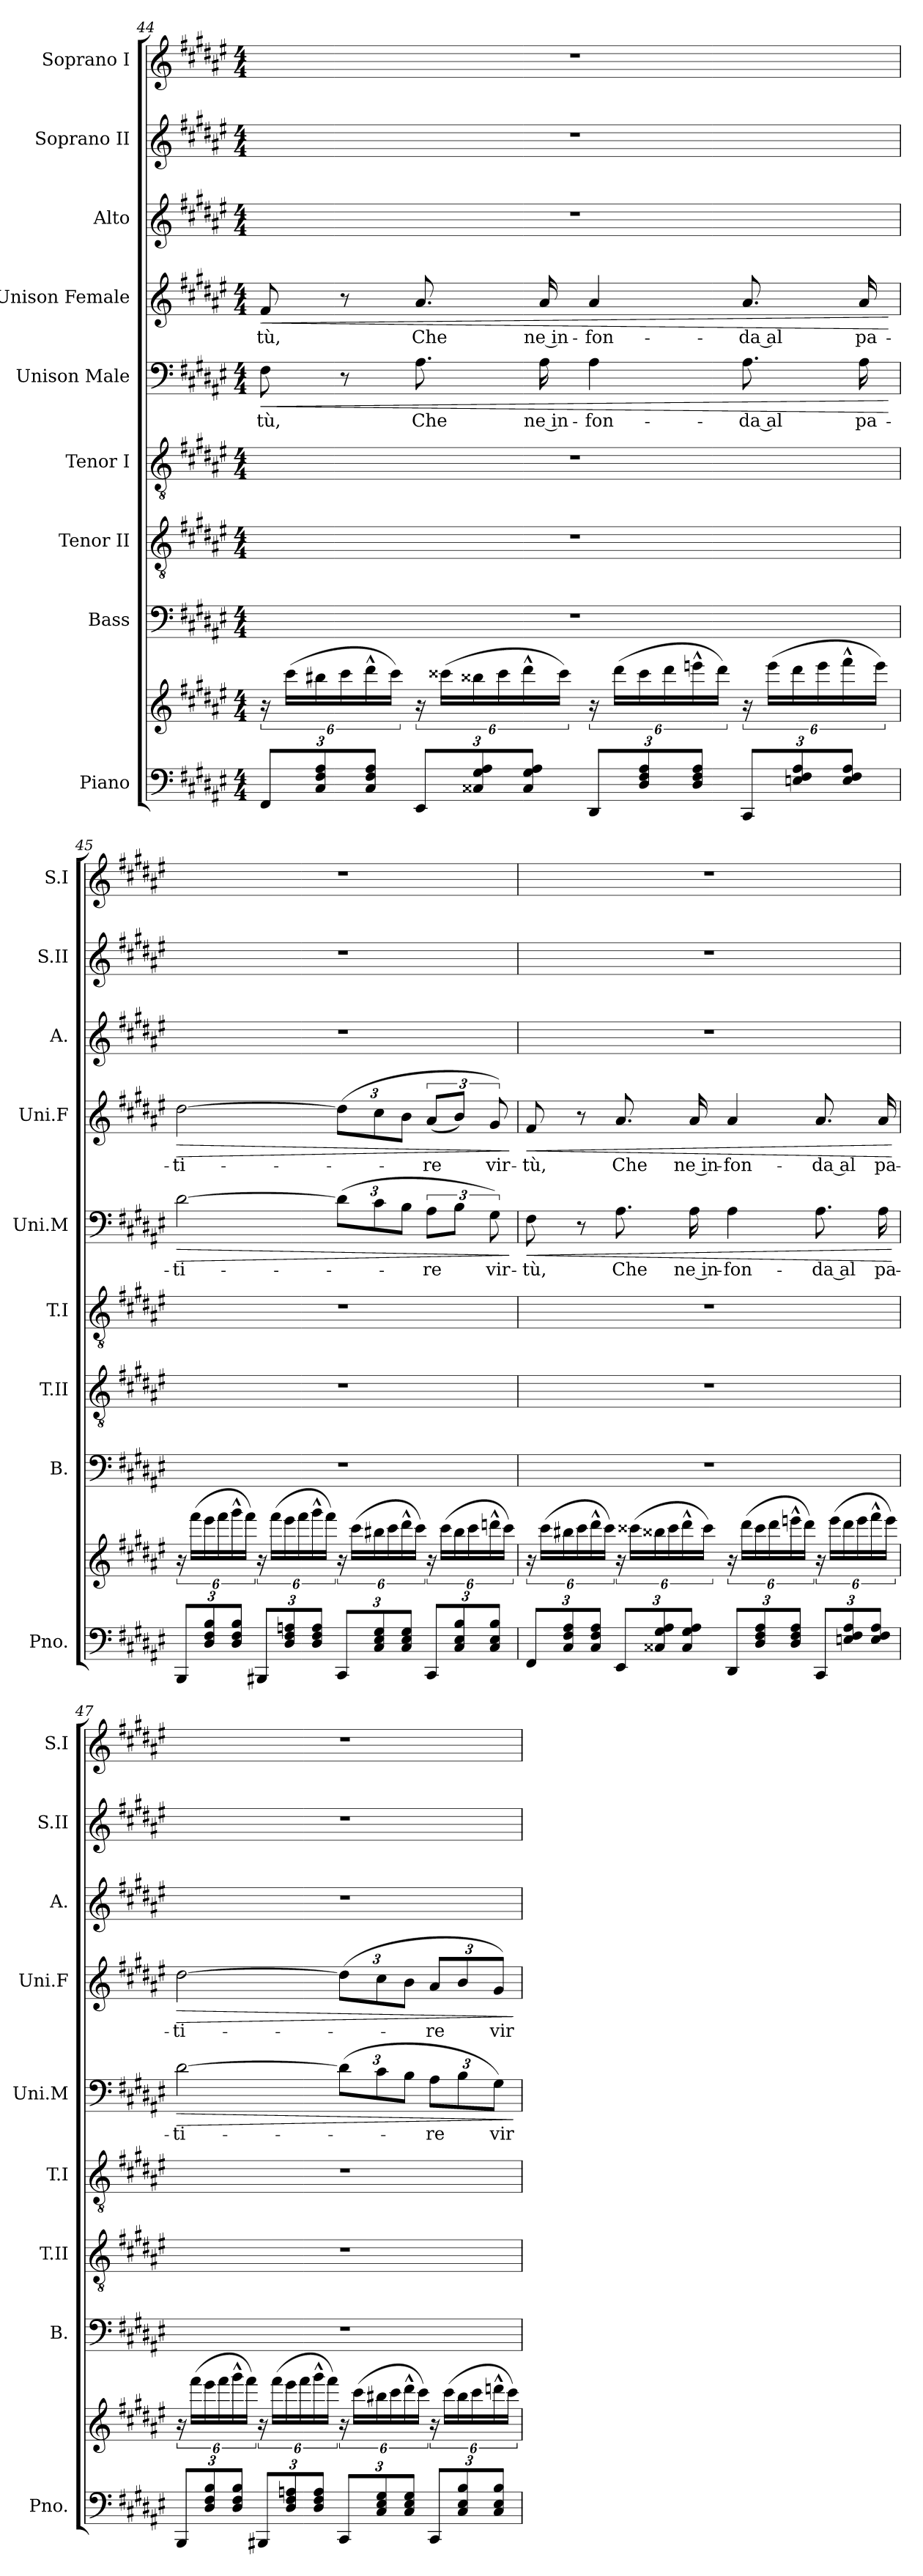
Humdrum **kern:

**kern	**kern	**kern	**kern	**kern	**kern	**text	**dynam	**kern	**text	**dynam	**kern	**kern	**kern
*part9	*part9	*part8	*part7	*part6	*part5	*part5	*part5	*part4	*part4	*part4	*part3	*part2	*part1
*staff10	*staff9	*staff8	*staff7	*staff6	*staff5	*staff5	*staff5	*staff4	*staff4	*staff4	*staff3	*staff2	*staff1
*I"Piano	*	*I"Bass	*I"Tenor II	*I"Tenor I	*I"Unison Male	*	*	*I"Unison Female	*	*	*I"Alto	*I"Soprano II	*I"Soprano I
*I'Pno.	*	*I'B.	*I'T.II	*I'T.I	*I'Uni.M	*	*	*I'Uni.F	*	*	*I'A.	*I'S.II	*I'S.I
!!LO:LB:g=z
*clefF4	*clefG2	*clefF4	*clefGv2	*clefGv2	*clefF4	*	*	*clefG2	*	*	*clefG2	*clefG2	*clefG2
*k[f#c#g#d#a#e#]	*k[f#c#g#d#a#e#]	*k[f#c#g#d#a#e#]	*k[f#c#g#d#a#e#]	*k[f#c#g#d#a#e#]	*k[f#c#g#d#a#e#]	*	*	*k[f#c#g#d#a#e#]	*	*	*k[f#c#g#d#a#e#]	*k[f#c#g#d#a#e#]	*k[f#c#g#d#a#e#]
*M4/4	*M4/4	*M4/4	*M4/4	*M4/4	*M4/4	*	*	*M4/4	*	*	*M4/4	*M4/4	*M4/4
*Xbrackettup	*	*	*	*	*	*	*	*	*	*	*	*	*
=44	=44	=44	=44	=44	=44	=44	=44	=44	=44	=44	=44	=44	=44
!	!	!	!	!	!	!	!LO:HP:b	!	!	!LO:HP:b	!	!	!
12FF#/L	24r	1r	1r	1r	8F#\	-tù,	<	8f#/	-tù,	<	1r	1r	1r
.	(24ccc#\LL	.	.	.	.	.	.	.	.	.	.	.	.
12C#/ 12F#/ 12A#/	24bb#X\	.	.	.	.	.	.	.	.	.	.	.	.
.	24ccc#\	.	.	.	8r	.	.	8r	.	.	.	.	.
12C#/ 12F#/ 12A#/J	24ddd#^^\	.	.	.	.	.	.	.	.	.	.	.	.
.	24ccc#\JJ)	.	.	.	.	.	.	.	.	.	.	.	.
12EE#/L	24r	.	.	.	8.A#\	Che	.	8.a#/	Che	.	.	.	.
.	(24ccc##X\LL	.	.	.	.	.	.	.	.	.	.	.	.
12C##X/ 12G#/ 12A#/	24bb##X\	.	.	.	.	.	.	.	.	.	.	.	.
.	24ccc##\	.	.	.	.	.	.	.	.	.	.	.	.
12C##/ 12G#/ 12A#/J	24ddd#^^\	.	.	.	.	.	.	.	.	.	.	.	.
.	.	.	.	.	16A#\	ne in-	.	16a#/	ne in-	.	.	.	.
.	24ccc##\JJ)	.	.	.	.	.	.	.	.	.	.	.	.
12DD#/L	24r	.	.	.	4A#\	-fon-	.	4a#/	-fon-	.	.	.	.
.	(24ddd#\LL	.	.	.	.	.	.	.	.	.	.	.	.
12D#/ 12F#/ 12A#/	24ccc##\	.	.	.	.	.	.	.	.	.	.	.	.
.	24ddd#\	.	.	.	.	.	.	.	.	.	.	.	.
12D#/ 12F#/ 12A#/J	24eeen^^\	.	.	.	.	.	.	.	.	.	.	.	.
.	24ddd#\JJ)	.	.	.	.	.	.	.	.	.	.	.	.
12CC#/L	24r	.	.	.	8.A#\	da al	.	8.a#/	da al	.	.	.	.
.	(24eee\LL	.	.	.	.	.	.	.	.	.	.	.	.
12En/ 12F#/ 12A#/	24ddd#\	.	.	.	.	.	.	.	.	.	.	.	.
.	24eee\	.	.	.	.	.	.	.	.	.	.	.	.
12E/ 12F#/ 12A#/J	24fff#^^\	.	.	.	.	.	.	.	.	.	.	.	.
.	.	.	.	.	16A#\	pa-	.	16a#/	pa-	.	.	.	.
.	24eee\JJ)	.	.	.	.	.	.	.	.	.	.	.	.
.	.	.	.	.	.	.	[	.	.	[	.	.	.
!!LO:PB:g=z
=45	=45	=45	=45	=45	=45	=45	=45	=45	=45	=45	=45	=45	=45
!	!	!	!	!	!	!	!LO:HP:b	!	!	!LO:HP:b	!	!	!
12BBB/L	24r	1r	1r	1r	[2d#\	-ti-	>	[2dd#\	-ti-	>	1r	1r	1r
.	(24fff#\LL	.	.	.	.	.	.	.	.	.	.	.	.
12D#/ 12F#/ 12B/	24eee#\	.	.	.	.	.	.	.	.	.	.	.	.
.	24fff#\	.	.	.	.	.	.	.	.	.	.	.	.
12D#/ 12F#/ 12B/J	24ggg#^^\	.	.	.	.	.	.	.	.	.	.	.	.
.	24fff#\JJ)	.	.	.	.	.	.	.	.	.	.	.	.
12BBB#X/L	24r	.	.	.	.	.	.	.	.	.	.	.	.
.	(24fff#\LL	.	.	.	.	.	.	.	.	.	.	.	.
12D#/ 12F#/ 12An/	24eee#\	.	.	.	.	.	.	.	.	.	.	.	.
.	24fff#\	.	.	.	.	.	.	.	.	.	.	.	.
12D#/ 12F#/ 12A/J	24ggg#^^\	.	.	.	.	.	.	.	.	.	.	.	.
.	24fff#\JJ)	.	.	.	.	.	.	.	.	.	.	.	.
*	*	*	*	*	*Xbrackettup	*	*	*Xbrackettup	*	*	*	*	*
12CC#/L	24r	.	.	.	(12d#\L]	.	.	(12dd#\L]	.	.	.	.	.
.	(24ccc#\LL	.	.	.	.	.	.	.	.	.	.	.	.
12C#/ 12E#/ 12G#/	24bb#X\	.	.	.	12c#\	.	.	12cc#\	.	.	.	.	.
.	24ccc#\	.	.	.	.	.	.	.	.	.	.	.	.
12C#/ 12E#/ 12G#/J	24ddd#^^\	.	.	.	12B\J	.	.	12b\J	.	.	.	.	.
.	24ccc#\JJ)	.	.	.	.	.	.	.	.	.	.	.	.
*	*	*	*	*	*brackettup	*	*	*brackettup	*	*	*	*	*
12CC#/L	24r	.	.	.	12A#\L	-re	.	(12a#/L	-re	.	.	.	.
.	(24ccc#\LL	.	.	.	.	.	.	.	.	.	.	.	.
12C#/ 12E#/ 12B/	24bb#\	.	.	.	12B\J	.	.	12b/J)	.	.	.	.	.
.	24ccc#\	.	.	.	.	.	.	.	.	.	.	.	.
12C#/ 12E#/ 12B/J	24dddn^^\	.	.	.	12G#\)	vir-	.	12g#/)	vir-	.	.	.	.
.	24ccc#\JJ)	.	.	.	.	.	.	.	.	.	.	.	.
.	.	.	.	.	.	.	]	.	.	]	.	.	.
!!LO:LB:g=z
=46	=46	=46	=46	=46	=46	=46	=46	=46	=46	=46	=46	=46	=46
!	!	!	!	!	!	!	!LO:HP:b	!	!	!LO:HP:b	!	!	!
12FF#/L	24r	1r	1r	1r	8F#\	-tù,	<	8f#/	-tù,	<	1r	1r	1r
.	(24ccc#\LL	.	.	.	.	.	.	.	.	.	.	.	.
12C#/ 12F#/ 12A#/	24bb#X\	.	.	.	.	.	.	.	.	.	.	.	.
.	24ccc#\	.	.	.	8r	.	.	8r	.	.	.	.	.
12C#/ 12F#/ 12A#/J	24ddd#^^\	.	.	.	.	.	.	.	.	.	.	.	.
.	24ccc#\JJ)	.	.	.	.	.	.	.	.	.	.	.	.
12EE#/L	24r	.	.	.	8.A#\	Che	.	8.a#/	Che	.	.	.	.
.	(24ccc##X\LL	.	.	.	.	.	.	.	.	.	.	.	.
12C##X/ 12G#/ 12A#/	24bb##X\	.	.	.	.	.	.	.	.	.	.	.	.
.	24ccc##\	.	.	.	.	.	.	.	.	.	.	.	.
12C##/ 12G#/ 12A#/J	24ddd#^^\	.	.	.	.	.	.	.	.	.	.	.	.
.	.	.	.	.	16A#\	ne in-	.	16a#/	ne in-	.	.	.	.
.	24ccc##\JJ)	.	.	.	.	.	.	.	.	.	.	.	.
12DD#/L	24r	.	.	.	4A#\	-fon-	.	4a#/	-fon-	.	.	.	.
.	(24ddd#\LL	.	.	.	.	.	.	.	.	.	.	.	.
12D#/ 12F#/ 12A#/	24ccc##\	.	.	.	.	.	.	.	.	.	.	.	.
.	24ddd#\	.	.	.	.	.	.	.	.	.	.	.	.
12D#/ 12F#/ 12A#/J	24eeen^^\	.	.	.	.	.	.	.	.	.	.	.	.
.	24ddd#\JJ)	.	.	.	.	.	.	.	.	.	.	.	.
12CC#/L	24r	.	.	.	8.A#\	da al	.	8.a#/	da al	.	.	.	.
.	(24eee\LL	.	.	.	.	.	.	.	.	.	.	.	.
12En/ 12F#/ 12A#/	24ddd#\	.	.	.	.	.	.	.	.	.	.	.	.
.	24eee\	.	.	.	.	.	.	.	.	.	.	.	.
12E/ 12F#/ 12A#/J	24fff#^^\	.	.	.	.	.	.	.	.	.	.	.	.
.	.	.	.	.	16A#\	pa-	.	16a#/	pa-	.	.	.	.
.	24eee\JJ)	.	.	.	.	.	.	.	.	.	.	.	.
.	.	.	.	.	.	.	[	.	.	[	.	.	.
!!LO:LB:g=z
=47	=47	=47	=47	=47	=47	=47	=47	=47	=47	=47	=47	=47	=47
!	!	!	!	!	!	!	!LO:HP:b	!	!	!LO:HP:b	!	!	!
12BBB/L	24r	1r	1r	1r	[2d#\	-ti-	>	[2dd#\	-ti-	>	1r	1r	1r
.	(24fff#\LL	.	.	.	.	.	.	.	.	.	.	.	.
12D#/ 12F#/ 12B/	24eee#\	.	.	.	.	.	.	.	.	.	.	.	.
.	24fff#\	.	.	.	.	.	.	.	.	.	.	.	.
12D#/ 12F#/ 12B/J	24ggg#^^\	.	.	.	.	.	.	.	.	.	.	.	.
.	24fff#\JJ)	.	.	.	.	.	.	.	.	.	.	.	.
12BBB#X/L	24r	.	.	.	.	.	.	.	.	.	.	.	.
.	(24fff#\LL	.	.	.	.	.	.	.	.	.	.	.	.
12D#/ 12F#/ 12An/	24eee#\	.	.	.	.	.	.	.	.	.	.	.	.
.	24fff#\	.	.	.	.	.	.	.	.	.	.	.	.
12D#/ 12F#/ 12A/J	24ggg#^^\	.	.	.	.	.	.	.	.	.	.	.	.
.	24fff#\JJ)	.	.	.	.	.	.	.	.	.	.	.	.
*	*	*	*	*	*Xbrackettup	*	*	*Xbrackettup	*	*	*	*	*
12CC#/L	24r	.	.	.	(12d#\L]	.	.	(12dd#\L]	.	.	.	.	.
.	(24ccc#\LL	.	.	.	.	.	.	.	.	.	.	.	.
12C#/ 12E#/ 12G#/	24bb#X\	.	.	.	12c#\	.	.	12cc#\	.	.	.	.	.
.	24ccc#\	.	.	.	.	.	.	.	.	.	.	.	.
12C#/ 12E#/ 12G#/J	24ddd#^^\	.	.	.	12B\J	.	.	12b\J	.	.	.	.	.
.	24ccc#\JJ)	.	.	.	.	.	.	.	.	.	.	.	.
12CC#/L	24r	.	.	.	12A#\L	-re	.	12a#/L	-re	.	.	.	.
.	(24ccc#\LL	.	.	.	.	.	.	.	.	.	.	.	.
12C#/ 12E#/ 12B/	24bb#\	.	.	.	12B\	.	.	12b/	.	.	.	.	.
.	24ccc#\	.	.	.	.	.	.	.	.	.	.	.	.
12C#/ 12E#/ 12B/J	24dddn^^\	.	.	.	12G#\J)	vir-	.	12g#/J)	vir-	.	.	.	.
.	24ccc#\JJ)	.	.	.	.	.	.	.	.	.	.	.	.
.	.	.	.	.	.	.	]	.	.	]	.	.	.
=	=	=	=	=	=	=	=	=	=	=	=	=	=
*-	*-	*-	*-	*-	*-	*-	*-	*-	*-	*-	*-	*-	*-
